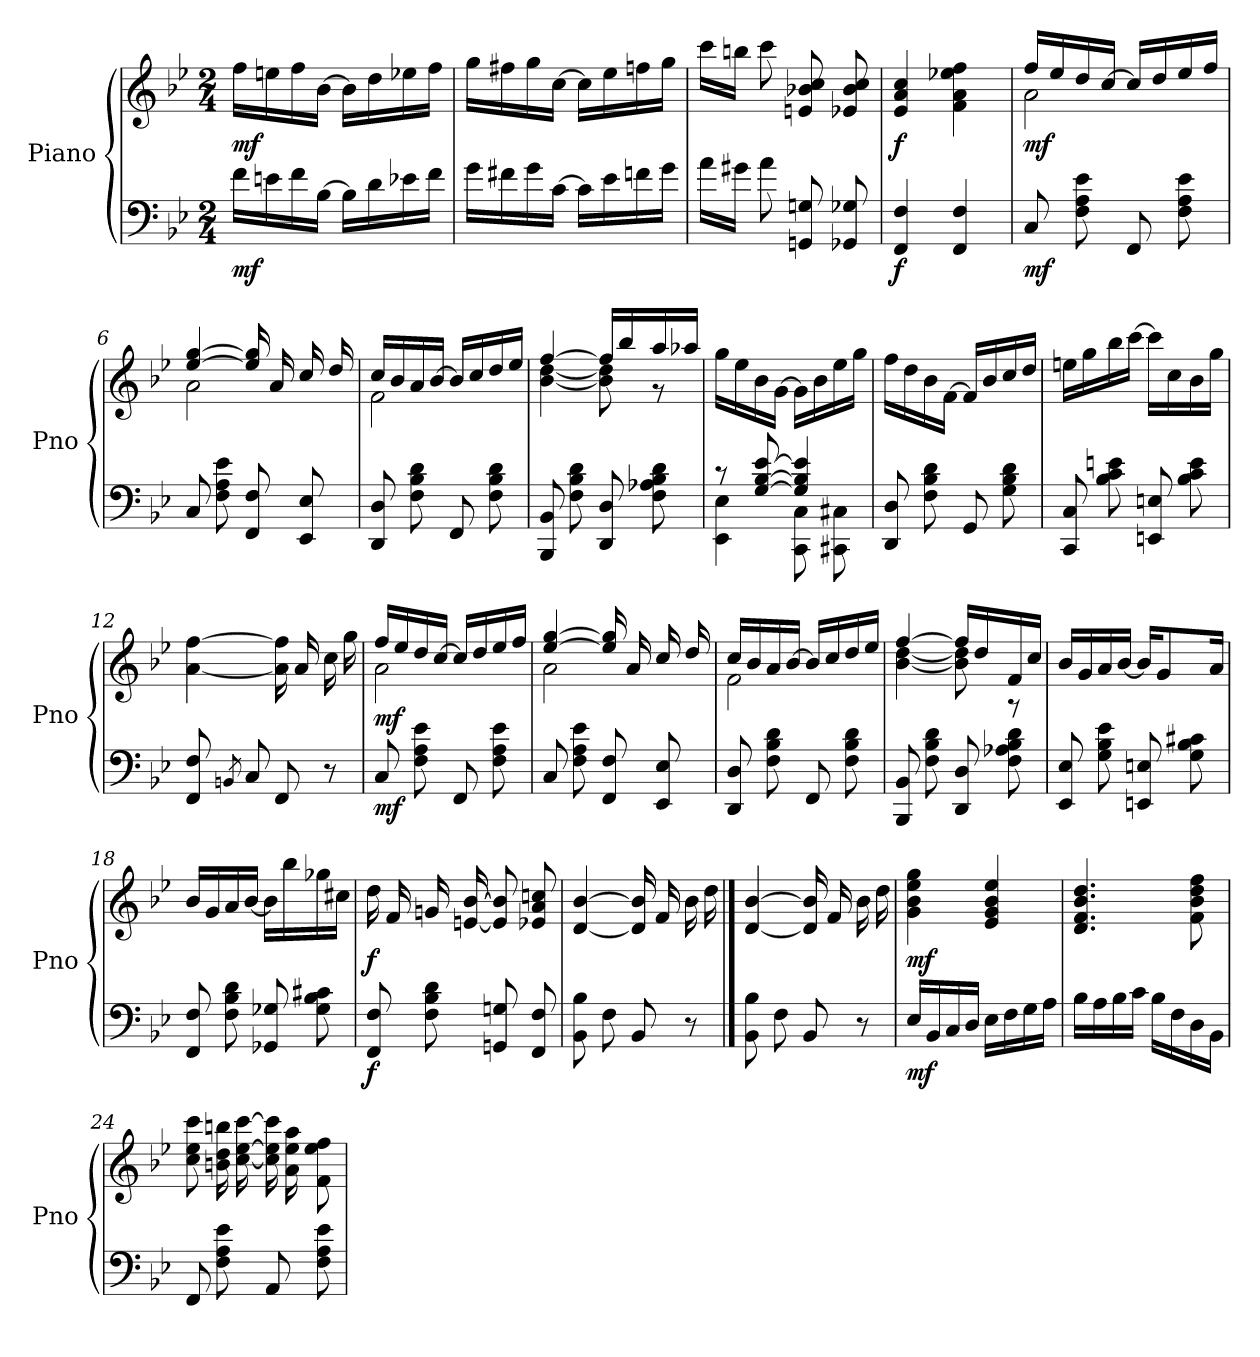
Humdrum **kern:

**kern	**dynam	**kern	**dynam
*part2	*part2	*part1	*part1
*staff2	*staff2	*staff1	*staff1
*I"Piano	*	*I"Piano	*
*I'Pno	*	*I'Pno	*
*clefF4	*	*clefG2	*
*k[b-e-]	*	*k[b-e-]	*
*M2/4	*	*M2/4	*
*MM90	*	*MM90	*
=1	=1	=1	=1
!	!LO:DY:b	!	!LO:DY:b
16f\LL	mf	16ff\LL	mf
16en\	.	16een\	.
16f\	.	16ff\	.
[16B-\JJ	.	[16b-\JJ	.
16B-\LL]	.	16b-\LL]	.
16d\	.	16dd\	.
16e-X\	.	16ee-X\	.
16f\JJ	.	16ff\JJ	.
=2	=2	=2	=2
16g\LL	.	16gg\LL	.
16f#X\	.	16ff#X\	.
16g\	.	16gg\	.
[16c\JJ	.	[16cc\JJ	.
16c\LL]	.	16cc\LL]	.
16e-\	.	16ee-\	.
16fn\	.	16ffn\	.
16g\JJ	.	16gg\JJ	.
=3	=3	=3	=3
16a\LL	.	16ccc\LL	.
16g#X\JJ	.	16bbn\JJ	.
8a\	.	8ccc\	.
8GGn/ 8Gn/	.	8en/ 8b-X/ 8cc/	.
!	!LO:DY:b	!	!LO:DY:b
8GG-X/ 8G-X/	other-dynamics	8e-X/ 8b-/ 8cc/	other-dynamics
=4	=4	=4	=4
!	!LO:DY:b	!	!LO:DY:b
4FF/ 4F/	f	4e-/ 4a/ 4cc/	f
4FF/ 4F/	.	4f\ 4a\ 4ee-X\ 4ff\	.
=5!|	=5!|	=5!|	=5!|
*	*	*^	*
!	!LO:DY:b	!	!	!LO:DY:b
8C/	mf	16ff/LL	2a\	mf
.	.	16ee-/	.	.
8F\ 8A\ 8e-\	.	16dd/	.	.
.	.	[16cc/JJ	.	.
8FF/	.	16cc/LL]	.	.
.	.	16dd/	.	.
8F\ 8A\ 8e-\	.	16ee-/	.	.
.	.	16ff/JJ	.	.
!!LO:LB:g=z	!!
=6	=6	=6	=6	=6
8C/	.	[4ee-/ [4gg/	2a\	.
8F\ 8A\ 8e-\	.	.	.	.
8FF/ 8F/	.	16ee-/] 16gg/]	.	.
.	.	16a/	.	.
8EE-/ 8E-/	.	16cc/	.	.
.	.	16dd/	.	.
=7	=7	=7	=7	=7
8DD/ 8D/	.	16cc/LL	2f\	.
.	.	16b-/	.	.
8F\ 8B-\ 8d\	.	16a/	.	.
.	.	[16b-/JJ	.	.
8FF/	.	16b-/LL]	.	.
.	.	16cc/	.	.
8F\ 8B-\ 8d\	.	16dd/	.	.
.	.	16ee-/JJ	.	.
=8	=8	=8	=8	=8
8BBB-/ 8BB-/	.	[4ff/	[4b-\ [4dd\	.
8F\ 8B-\ 8d\	.	.	.	.
8DD/ 8D/	.	16ff/LL]	8b-\] 8dd\]	.
.	.	16bb-/	.	.
8F\ 8A-X\ 8B-\ 8d\	.	16aa/	8r	.
.	.	16aa-X/JJ	.	.
*	*	*v	*v	*
=9	=9	=9	=9
*^	*	*	*
8r	4EE-\ 4E-\	.	16gg\LL	.
.	.	.	16ee-\	.
[8G/ [8B-/ [8e-/	.	.	16b-\	.
.	.	.	[16g\JJ	.
4G/] 4B-/] 4e-/]	8CC\ 8C\	.	16g\LL]	.
.	.	.	16b-\	.
.	8CC#X\ 8C#X\	.	16ee-\	.
.	.	.	16gg\JJ	.
*v	*v	*	*	*
=10	=10	=10	=10
8DD/ 8D/	.	16ff\LL	.
.	.	16dd\	.
8F\ 8B-\ 8d\	.	16b-\	.
.	.	[16f\JJ	.
8GG/	.	16f/LL]	.
.	.	16b-/	.
8G\ 8B-\ 8d\	.	16cc/	.
.	.	16dd/JJ	.
!!LO:LB:g=z
=11	=11	=11	=11
8CC/ 8C/	.	16een\LL	.
.	.	16gg\	.
8B-\ 8c\ 8en\	.	16bb-\	.
.	.	[16ccc\JJ	.
8EEn/ 8En/	.	16ccc\LL]	.
.	.	16cc\	.
8B-\ 8c\ 8e\	.	16b-\	.
!	!	!	!LO:DY:b
.	.	16gg\JJ	other-dynamics
=12	=12	=12	=12
8FF/ 8F/	.	[4a\ [4ff\	.
8qBBn/	.	.	.
8C/	.	.	.
8FF/	.	16a\] 16ff\]	.
.	.	16a/	.
8r	.	16cc\	.
!	!	!	!LO:DY:b
.	.	16gg\	other-dynamics
=13	=13	=13	=13
*	*	*^	*
!	!LO:DY:b	!	!	!LO:DY:b
8C/	mf	16ff/LL	2a\	mf
.	.	16ee-/	.	.
8F\ 8A\ 8e-\	.	16dd/	.	.
.	.	[16cc/JJ	.	.
8FF/	.	16cc/LL]	.	.
.	.	16dd/	.	.
8F\ 8A\ 8e-\	.	16ee-/	.	.
.	.	16ff/JJ	.	.
=14	=14	=14	=14	=14
8C/	.	[4ee-/ [4gg/	2a\	.
8F\ 8A\ 8e-\	.	.	.	.
8FF/ 8F/	.	16ee-/] 16gg/]	.	.
.	.	16a/	.	.
8EE-/ 8E-/	.	16cc/	.	.
.	.	16dd/	.	.
=15	=15	=15	=15	=15
8DD/ 8D/	.	16cc/LL	2f\	.
.	.	16b-/	.	.
8F\ 8B-\ 8d\	.	16a/	.	.
.	.	[16b-/JJ	.	.
8FF/	.	16b-/LL]	.	.
.	.	16cc/	.	.
8F\ 8B-\ 8d\	.	16dd/	.	.
.	.	16ee-/JJ	.	.
!!LO:LB:g=z	!!
=16	=16	=16	=16	=16
8BBB-/ 8BB-/	.	[4ff/	[4b-\ [4dd\	.
8F\ 8B-\ 8d\	.	.	.	.
8DD/ 8D/	.	16ff/LL]	8b-\] 8dd\]	.
.	.	16dd/	.	.
8F\ 8A-X\ 8B-\ 8d\	.	16f/	8r	.
.	.	16cc/JJ	.	.
*	*	*v	*v	*
=17	=17	=17	=17
8EE-/ 8E-/	.	16b-/LL	.
.	.	16g/	.
8G\ 8B-\ 8e-\	.	16a/	.
.	.	[16b-/JJ	.
8EEn/ 8En/	.	16b-/KL]	.
.	.	8g/	.
8G\ 8B-\ 8c#X\	.	.	.
!	!	!	!LO:DY:b
.	.	16a/Jk	other-dynamics
=18	=18	=18	=18
8FF/ 8F/	.	16b-/LL	.
.	.	16g/	.
8F\ 8B-\ 8d\	.	16a/	.
.	.	[16b-/JJ	.
8GG-X/ 8G-X/	.	16b-\LL]	.
.	.	16bb-\	.
8G-\ 8B-\ 8c#X\	.	16gg-X\	.
!	!	!	!LO:DY:b
.	.	16cc#X\JJ	other-dynamics
=19	=19	=19	=19
!	!LO:DY:b	!	!LO:DY:b
8FF/ 8F/	f	16dd\	f
.	.	16f/	.
8F\ 8B-\ 8d\	.	16gn/	.
.	.	[16en/ [16b-/	.
8GGn/ 8Gn/	.	8e/] 8b-/]	.
8FF/ 8F/	.	8e-X/ 8a/ 8ccn/	.
=20	=20	=20	=20
8BB-\ 8B-\	.	[4d/ [4b-/	.
8F\	.	.	.
8BB-/	.	16d/] 16b-/]	.
.	.	16f/	.
8r	.	16b-\	.
.	.	16dd\	.
!!LO:LB:g=z
==21	==21	==21	==21
8BB-\ 8B-\	.	[4d/ [4b-/	.
8F\	.	.	.
8BB-/	.	16d/] 16b-/]	.
.	.	16f/	.
8r	.	16b-\	.
!	!	!	!LO:DY:b
.	.	16dd\	other-dynamics
=22!|	=22!|	=22!|	=22!|
!	!LO:DY:b	!	!LO:DY:b
16E-/LL	mf	4g\ 4b-\ 4ee-\ 4gg\	mf
16BB-/	.	.	.
16C/	.	.	.
16D/JJ	.	.	.
16E-\LL	.	4e-/ 4g/ 4b-/ 4ee-/	.
16F\	.	.	.
16G\	.	.	.
16A\JJ	.	.	.
=23	=23	=23	=23
16B-\LL	.	4.d/ 4.f/ 4.b-/ 4.dd/	.
16A\	.	.	.
16B-\	.	.	.
16c\JJ	.	.	.
16B-\LL	.	.	.
16F\	.	.	.
16D\	.	8f\ 8b-\ 8dd\ 8ff\	.
!	!LO:DY:b	!	!
16BB-\JJ	other-dynamics	.	.
=24	=24	=24	=24
8FF/	.	8cc\ 8ee-\ 8ccc\	.
8F\ 8A\ 8e-\	.	16bn\ 16dd\ 16bbn\	.
.	.	[16cc\ [16ee-\ [16ccc\	.
8AA/	.	16cc\] 16ee-\] 16ccc\]	.
!	!	!	!LO:DY:b
.	.	16a\ 16ee-\ 16aa\	other-dynamics
8F\ 8A\ 8e-\	.	8f\ 8ee-\ 8ff\	.
=	=	=	=
*-	*-	*-	*-
